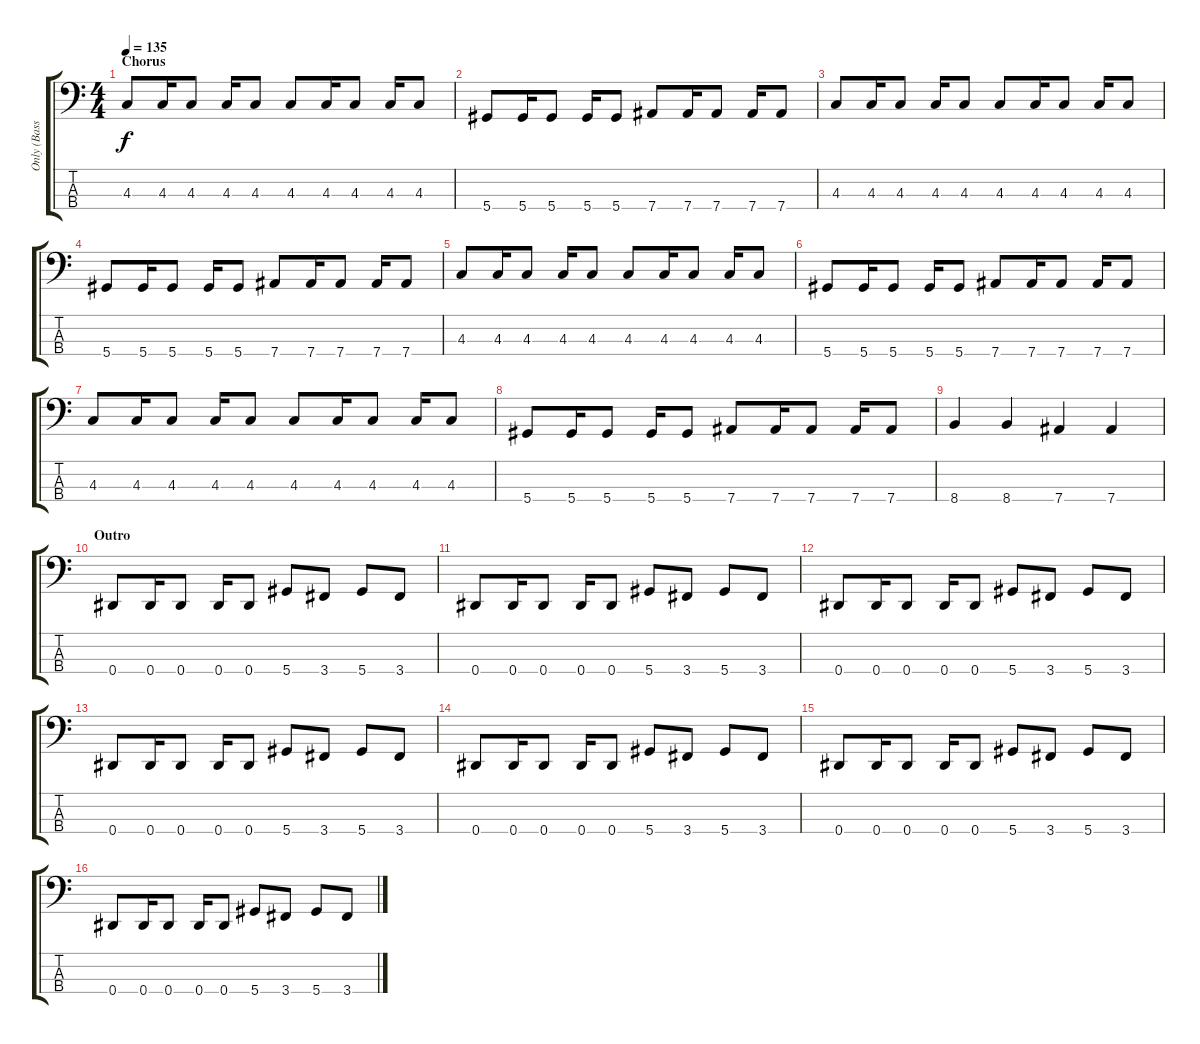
\track ("Only (Bass)" "Only (Bass") {instrument electricbasspick}
\staff {score tabs}
\tuning (Gb2 Db2 Ab1 Eb1) {hide}
\ts (4 4)
\section ("" "Chorus")
\tempo 135
\clef f4
\ks c
4.3.8{dy f} 4.3.16 4.3.8 4.3.16 4.3.8 4.3.8 4.3.16 4.3.8 4.3.16 4.3.8 |
5.4.8 5.4.16 5.4.8 5.4.16 5.4.8 7.4.8 7.4.16 7.4.8 7.4.16 7.4.8 |
4.3.8 4.3.16 4.3.8 4.3.16 4.3.8 4.3.8 4.3.16 4.3.8 4.3.16 4.3.8 |
5.4.8 5.4.16 5.4.8 5.4.16 5.4.8 7.4.8 7.4.16 7.4.8 7.4.16 7.4.8 |
4.3.8 4.3.16 4.3.8 4.3.16 4.3.8 4.3.8 4.3.16 4.3.8 4.3.16 4.3.8 |
5.4.8 5.4.16 5.4.8 5.4.16 5.4.8 7.4.8 7.4.16 7.4.8 7.4.16 7.4.8 |
4.3.8 4.3.16 4.3.8 4.3.16 4.3.8 4.3.8 4.3.16 4.3.8 4.3.16 4.3.8 |
5.4.8 5.4.16 5.4.8 5.4.16 5.4.8 7.4.8 7.4.16 7.4.8 7.4.16 7.4.8 |
8.4.4 8.4.4 7.4.4 7.4.4 |
\section ("" "Outro")
0.4.8 0.4.16 0.4.8 0.4.16 0.4.8 5.4.8 3.4.8 5.4.8 3.4.8 |
0.4.8 0.4.16 0.4.8 0.4.16 0.4.8 5.4.8 3.4.8 5.4.8 3.4.8 |
0.4.8 0.4.16 0.4.8 0.4.16 0.4.8 5.4.8 3.4.8 5.4.8 3.4.8 |
0.4.8 0.4.16 0.4.8 0.4.16 0.4.8 5.4.8 3.4.8 5.4.8 3.4.8 |
0.4.8 0.4.16 0.4.8 0.4.16 0.4.8 5.4.8 3.4.8 5.4.8 3.4.8 |
0.4.8 0.4.16 0.4.8 0.4.16 0.4.8 5.4.8 3.4.8 5.4.8 3.4.8 |
0.4.8 0.4.16 0.4.8 0.4.16 0.4.8 5.4.8 3.4.8 5.4.8 3.4.8
